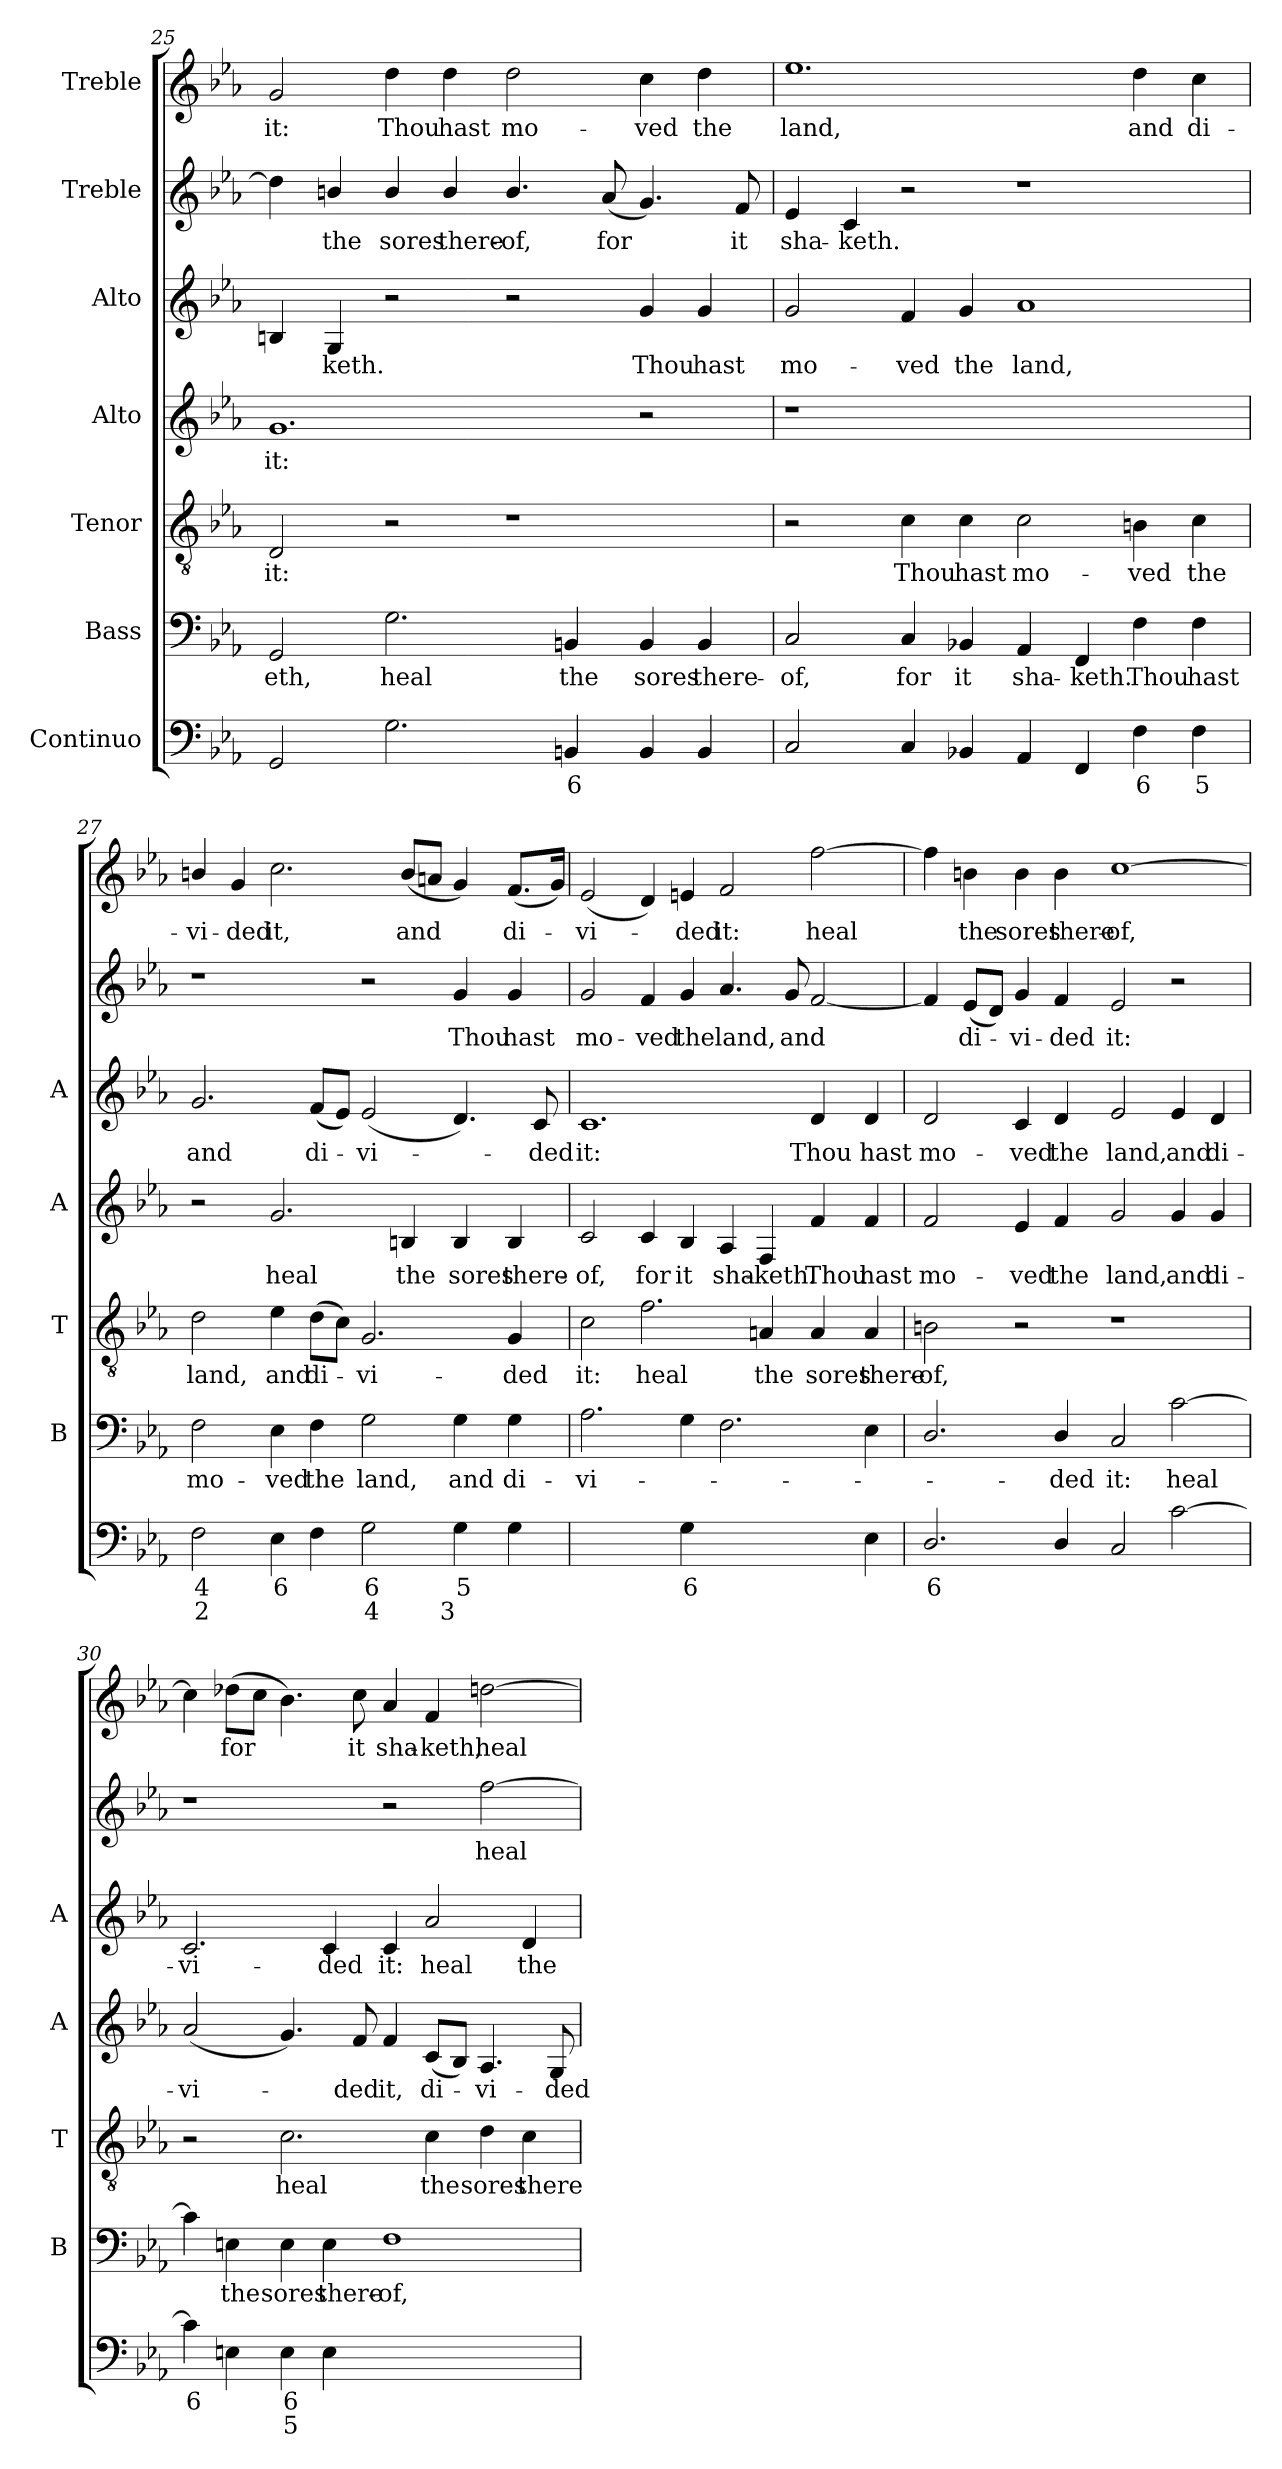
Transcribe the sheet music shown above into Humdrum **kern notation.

**kern	**text	**text	**kern	**text	**kern	**text	**kern	**text	**kern	**text	**kern	**text	**kern	**text
*part7	*part7	*part7	*part6	*part6	*part5	*part5	*part4	*part4	*part3	*part3	*part2	*part2	*part1	*part1
*staff7	*staff7	*staff7	*staff6	*staff6	*staff5	*staff5	*staff4	*staff4	*staff3	*staff3	*staff2	*staff2	*staff1	*staff1
*I"Continuo	*	*	*I"Bass	*	*I"Tenor	*	*I"Alto	*	*I"Alto	*	*I"Treble	*	*I"Treble	*
*	*	*	*I'B	*	*I'T	*	*I'A	*	*I'A	*	*	*	*	*
!!LO:PB:g=z
*clefF4	*	*	*clefF4	*	*clefGv2	*	*clefG2	*	*clefG2	*	*clefG2	*	*clefG2	*
*k[b-e-a-]	*	*	*k[b-e-a-]	*	*k[b-e-a-]	*	*k[b-e-a-]	*	*k[b-e-a-]	*	*k[b-e-a-]	*	*k[b-e-a-]	*
*E-:	*	*	*E-:	*	*E-:	*	*E-:	*	*E-:	*	*E-:	*	*E-:	*
=25	=25	=25	=25	=25	=25	=25	=25	=25	=25	=25	=25	=25	=25	=25
!	!	!	!	!LO:LY:b	!	!LO:LY:b	!	!LO:LY:b	!	!	!	!	!	!LO:LY:b
2GG/	.	.	2GG/	-eth,	2D/	it:	1.g	it:	4Bn/	.	4dd\]	.	2g/	it:
!	!	!	!	!	!	!	!	!	!	!LO:LY:b	!	!LO:LY:b	!	!
.	.	.	.	.	.	.	.	.	4G/	keth.	4bn/	the	.	.
!	!	!	!	!LO:LY:b	!	!	!	!	!	!	!	!LO:LY:b	!	!LO:LY:b
2.G\	.	.	2.G\	heal	2r	.	.	.	2r	.	4b/	sores	4dd\	Thou
!	!	!	!	!	!	!	!	!	!	!	!	!LO:LY:b	!	!LO:LY:b
.	.	.	.	.	.	.	.	.	.	.	4b/	there-	4dd\	hast
!	!	!	!	!	!	!	!	!	!	!	!	!LO:LY:b	!	!LO:LY:b
.	.	.	.	.	1r	.	.	.	2r	.	4.b/	-of,	2dd\	mo-
!	!LO:LY:b	!	!	!LO:LY:b	!	!	!	!	!	!	!	!	!	!
4BBn/	6	.	4BBn/	the	.	.	.	.	.	.	.	.	.	.
!	!	!	!	!	!	!	!	!	!	!	!	!LO:LY:b	!	!
.	.	.	.	.	.	.	.	.	.	.	(<8a-/	for	.	.
!	!	!	!	!LO:LY:b	!	!	!	!	!	!LO:LY:b	!	!	!	!LO:LY:b
4BB/	.	.	4BB/	sores	.	.	2r	.	4g/	Thou	4.g/)	.	4cc\	-ved
!	!	!	!	!LO:LY:b	!	!	!	!	!	!LO:LY:b	!	!	!	!LO:LY:b
4BB/	.	.	4BB/	there-	.	.	.	.	4g/	hast	.	.	4dd\	the
!	!	!	!	!	!	!	!	!	!	!	!	!LO:LY:b	!	!
.	.	.	.	.	.	.	.	.	.	.	8f/	it	.	.
!!LO:LB:g=z
=26	=26	=26	=26	=26	=26	=26	=26	=26	=26	=26	=26	=26	=26	=26
!	!	!	!	!LO:LY:b	!	!	!	!	!	!LO:LY:b	!	!LO:LY:b	!	!LO:LY:b
2C/	.	.	2C/	-of,	2r	.	1r	.	2g/	mo-	4e-/	sha-	1.ee-	land,
!	!	!	!	!	!	!	!	!	!	!	!	!LO:LY:b	!	!
.	.	.	.	.	.	.	.	.	.	.	4c/	-keth.	.	.
!	!	!	!	!LO:LY:b	!	!LO:LY:b	!	!	!	!LO:LY:b	!	!	!	!
4C/	.	.	4C/	for	4c\	Thou	.	.	4f/	-ved	2r	.	.	.
!	!	!	!	!LO:LY:b	!	!LO:LY:b	!	!	!	!LO:LY:b	!	!	!	!
4BB-X/	.	.	4BB-X/	it	4c\	hast	.	.	4g/	the	.	.	.	.
!	!	!	!	!LO:LY:b	!	!LO:LY:b	!	!	!	!LO:LY:b	!	!	!	!
4AA-/	.	.	4AA-/	sha-	2c\	mo-	1ryy	.	1a-	land,	1r	.	.	.
!	!	!	!	!LO:LY:b	!	!	!	!	!	!	!	!	!	!
4FF/	.	.	4FF/	-keth.	.	.	.	.	.	.	.	.	.	.
!	!LO:LY:b	!	!	!LO:LY:b	!	!LO:LY:b	!	!	!	!	!	!	!	!LO:LY:b
4F\	6	.	4F\	Thou	4Bn\	-ved	.	.	.	.	.	.	4dd\	and
!	!LO:LY:b	!	!	!LO:LY:b	!	!LO:LY:b	!	!	!	!	!	!	!	!LO:LY:b
4F\	5	.	4F\	hast	4c\	the	.	.	.	.	.	.	4cc\	di-
=27	=27	=27	=27	=27	=27	=27	=27	=27	=27	=27	=27	=27	=27	=27
!	!LO:LY:b	!LO:LY:b	!	!LO:LY:b	!	!LO:LY:b	!	!	!	!LO:LY:b	!	!	!	!LO:LY:b
2F\	4	2	2F\	mo-	2d\	land,	2r	.	2.g/	and	1r	.	4bn/	-vi-
!	!	!	!	!	!	!	!	!	!	!	!	!	!	!LO:LY:b
.	.	.	.	.	.	.	.	.	.	.	.	.	4g/	-ded
!	!LO:LY:b	!	!	!LO:LY:b	!	!LO:LY:b	!	!LO:LY:b	!	!	!	!	!	!LO:LY:b
4E-\	6	.	4E-\	-ved	4e-\	and	2.g/	heal	.	.	.	.	2.cc\	it,
!	!	!	!	!LO:LY:b	!	!LO:LY:b	!	!	!	!LO:LY:b	!	!	!	!
4F\	.	.	4F\	the	(>8d\L	di-	.	.	(<8f/L	di-	.	.	.	.
.	.	.	.	.	8c\J)	.	.	.	8e-/J)	.	.	.	.	.
!	!LO:LY:b	!LO:LY:b	!	!LO:LY:b	!	!LO:LY:b	!	!	!	!LO:LY:b	!	!	!	!
2G\	6	4	2G\	land,	2.G/	vi-	.	.	(<2e-/	vi-	2r	.	.	.
!	!	!	!	!	!	!	!	!LO:LY:b	!	!	!	!	!	!LO:LY:b
.	.	.	.	.	.	.	4Bn/	the	.	.	.	.	(<8b/L	and
.	.	.	.	.	.	.	.	.	.	.	.	.	8an/J	.
!	!LO:LY:b	!LO:LY:b	!	!LO:LY:b	!	!	!	!LO:LY:b	!	!	!	!LO:LY:b	!	!
4G\	5	3	4G\	and	.	.	4B/	sores	4.d/)	.	4g/	Thou	4g/)	.
!	!	!	!	!LO:LY:b	!	!LO:LY:b	!	!LO:LY:b	!	!	!	!LO:LY:b	!	!LO:LY:b
4G\	.	.	4G\	di-	4G/	-ded	4B/	there-	.	.	4g/	hast	(<8.f/L	di-
!	!	!	!	!	!	!	!	!	!	!LO:LY:b	!	!	!	!
.	.	.	.	.	.	.	.	.	8c/	ded	.	.	.	.
.	.	.	.	.	.	.	.	.	.	.	.	.	16g/Jk)	.
!!LO:PB:g=z
=28	=28	=28	=28	=28	=28	=28	=28	=28	=28	=28	=28	=28	=28	=28
!	!LO:LY:b	!LO:LY:b	!	!LO:LY:b	!	!LO:LY:b	!	!LO:LY:b	!	!LO:LY:b	!	!LO:LY:b	!	!LO:LY:b
[2A-\yy	7	3	2.A-\	-vi-	2c\	it:	2c/	-of,	1.c	it:	2g/	mo-	(<2e-/	vi-
!	!LO:LY:b	!LO:LY:b	!	!	!	!LO:LY:b	!	!LO:LY:b	!	!	!	!LO:LY:b	!	!
4A-\yy]	6	4	.	.	2.f\	heal	4c/	for	.	.	4f/	-ved	4d/)	.
!	!LO:LY:b	!	!	!	!	!	!	!LO:LY:b	!	!	!	!LO:LY:b	!	!LO:LY:b
4G\	6	.	4G\	.	.	.	4B-/	it	.	.	4g/	the	4en/	ded
!	!	!	!	!	!	!	!	!LO:LY:b	!	!	!	!LO:LY:b	!	!LO:LY:b
[2F\yy	.	.	2.F\	.	.	.	4A-/	sha-	.	.	4.a-/	land,	2f/	it:
!	!	!	!	!	!	!LO:LY:b	!	!LO:LY:b	!	!	!	!	!	!
.	.	.	.	.	4An/	the	4F/	-keth.	.	.	.	.	.	.
!	!	!	!	!	!	!	!	!	!	!	!	!LO:LY:b	!	!
.	.	.	.	.	.	.	.	.	.	.	8g/	and	.	.
!	!LO:LY:b	!LO:LY:b	!	!	!	!LO:LY:b	!	!LO:LY:b	!	!LO:LY:b	!	!	!	!LO:LY:b
4F\yy]	6	3	.	.	4A/	sores	4f/	Thou	4d/	Thou	[2f/	.	[2ff\	heal
!	!	!	!	!	!	!LO:LY:b	!	!LO:LY:b	!	!LO:LY:b	!	!	!	!
4E-\	.	.	4E-\	.	4A/	there-	4f/	hast	4d/	hast	.	.	.	.
!!LO:LB:g=z
=29	=29	=29	=29	=29	=29	=29	=29	=29	=29	=29	=29	=29	=29	=29
!	!LO:LY:b	!	!	!	!	!LO:LY:b	!	!LO:LY:b	!	!LO:LY:b	!	!	!	!
2.D/	6	.	2.D/	.	2Bn\	-of,	2f/	mo-	2d/	mo-	4f/]	.	4ff\]	.
!	!	!	!	!	!	!	!	!	!	!	!	!LO:LY:b	!	!LO:LY:b
.	.	.	.	.	.	.	.	.	.	.	(<8e-/L	di-	4bn\	the
.	.	.	.	.	.	.	.	.	.	.	8d/J)	.	.	.
!	!	!	!	!	!	!	!	!LO:LY:b	!	!LO:LY:b	!	!LO:LY:b	!	!LO:LY:b
.	.	.	.	.	2r	.	4e-/	-ved	4c/	-ved	4g/	vi-	4b\	sores
!	!	!	!	!LO:LY:b	!	!	!	!LO:LY:b	!	!LO:LY:b	!	!LO:LY:b	!	!LO:LY:b
4D/	.	.	4D/	ded	.	.	4f/	the	4d/	the	4f/	-ded	4b\	there-
!	!	!	!	!LO:LY:b	!	!	!	!LO:LY:b	!	!LO:LY:b	!	!LO:LY:b	!	!LO:LY:b
2C/	.	.	2C/	it:	1r	.	2g/	land,	2e-/	land,	2e-/	it:	[1cc	-of,
!	!	!	!	!LO:LY:b	!	!	!	!LO:LY:b	!	!LO:LY:b	!	!	!	!
[2c\	.	.	[2c\	heal	.	.	4g/	and	4e-/	and	2r	.	.	.
!	!	!	!	!	!	!	!	!LO:LY:b	!	!LO:LY:b	!	!	!	!
.	.	.	.	.	.	.	4g/	di-	4d/	di-	.	.	.	.
=30	=30	=30	=30	=30	=30	=30	=30	=30	=30	=30	=30	=30	=30	=30
!	!LO:LY:b	!	!	!	!	!	!	!LO:LY:b	!	!LO:LY:b	!	!	!	!
4c\]	6	.	4c\]	.	2r	.	(<2a-/	-vi-	2.c/	-vi-	1r	.	4cc\]	.
!	!	!	!	!LO:LY:b	!	!	!	!	!	!	!	!	!	!LO:LY:b
4En\	.	.	4En\	the	.	.	.	.	.	.	.	.	(>8dd-X\L	for
.	.	.	.	.	.	.	.	.	.	.	.	.	8cc\J	.
!	!LO:LY:b	!LO:LY:b	!	!LO:LY:b	!	!LO:LY:b	!	!	!	!	!	!	!	!
4E\	6	5	4E\	sores	2.c\	heal	4.g/)	.	.	.	.	.	4.b-\)	.
!	!	!	!	!LO:LY:b	!	!	!	!	!	!LO:LY:b	!	!	!	!
4E\	.	.	4E\	there-	.	.	.	.	4c/	-ded	.	.	.	.
!	!	!	!	!	!	!	!	!LO:LY:b	!	!	!	!	!	!LO:LY:b
.	.	.	.	.	.	.	8f/	ded	.	.	.	.	8cc\	it
!	!LO:LY:b	!	!	!LO:LY:b	!	!	!	!LO:LY:b	!	!LO:LY:b	!	!	!	!LO:LY:b
[2F\yy	5	.	1F	-of,	.	.	4f/	it,	4c/	it:	2r	.	4a-/	sha-
!	!	!	!	!	!	!LO:LY:b	!	!LO:LY:b	!	!LO:LY:b	!	!	!	!LO:LY:b
.	.	.	.	.	4c\	the	(<8c/L	di-	2a-/	heal	.	.	4f/	-keth,
.	.	.	.	.	.	.	8B-/J)	.	.	.	.	.	.	.
!	!LO:LY:b	!	!	!	!	!LO:LY:b	!	!LO:LY:b	!	!	!	!LO:LY:b	!	!LO:LY:b
2F\yy]	6	.	.	.	4d\	sores	4.A-/	vi-	.	.	[2ff\	heal	[2ddn\	heal
!	!	!	!	!	!	!LO:LY:b	!	!	!	!LO:LY:b	!	!	!	!
.	.	.	.	.	4c\	there-	.	.	4d/	the	.	.	.	.
!	!	!	!	!	!	!	!	!LO:LY:b	!	!	!	!	!	!
.	.	.	.	.	.	.	8G/	-ded	.	.	.	.	.	.
=	=	=	=	=	=	=	=	=	=	=	=	=	=	=
*-	*-	*-	*-	*-	*-	*-	*-	*-	*-	*-	*-	*-	*-	*-
